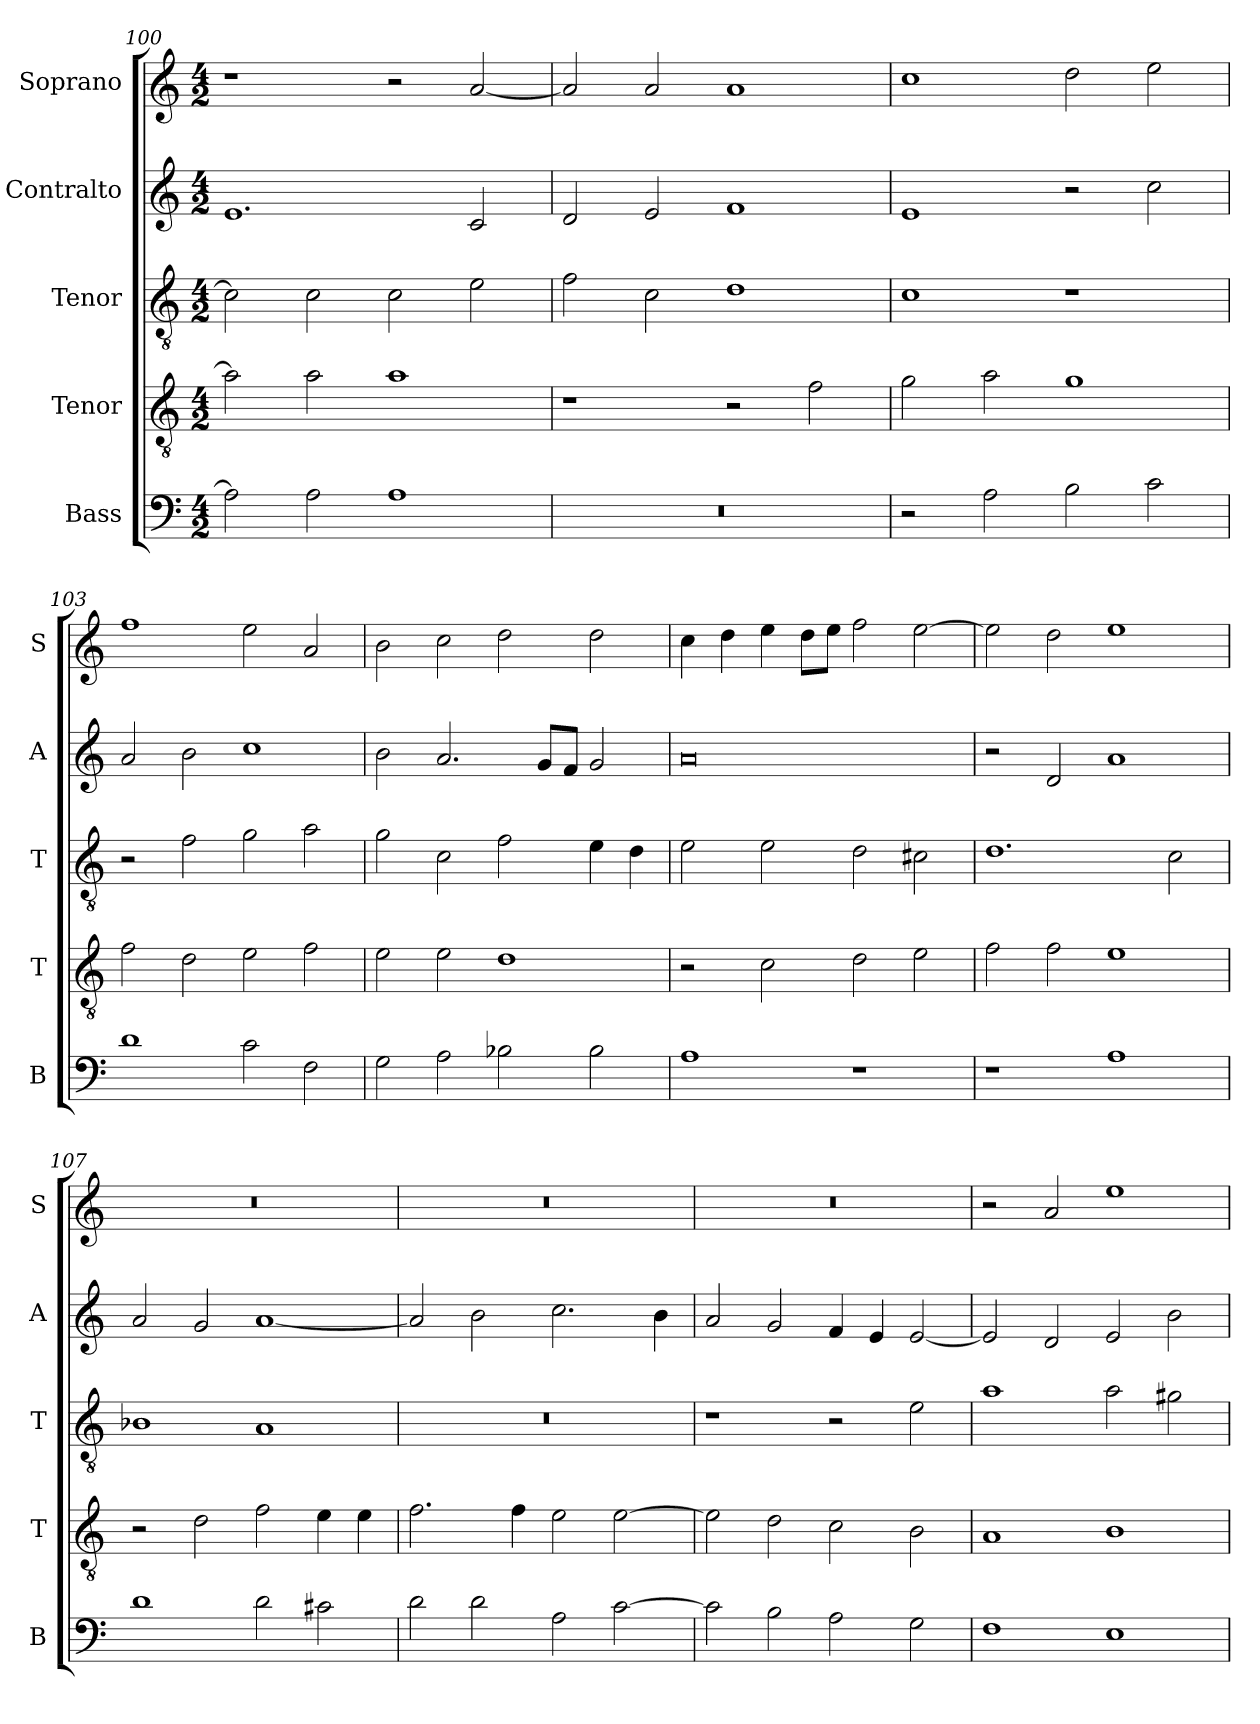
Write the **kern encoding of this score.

**kern	**kern	**kern	**kern	**kern
*part5	*part4	*part3	*part2	*part1
*staff5	*staff4	*staff3	*staff2	*staff1
*I"Bass	*I"Tenor	*I"Tenor	*I"Contralto	*I"Soprano
*I'B	*I'T	*I'T	*I'A	*I'S
*clefF4	*clefGv2	*clefGv2	*clefG2	*clefG2
*k[]	*k[]	*k[]	*k[]	*k[]
*A:aeo	*A:aeo	*A:aeo	*A:aeo	*A:aeo
*M4/2	*M4/2	*M4/2	*M4/2	*M4/2
=100	=100	=100	=100	=100
2A]	2a]	2c]	1.e	1r
2A	2a	2c	.	.
1A	1a	2c	.	2r
.	.	2e	2c	[2a
=101	=101	=101	=101	=101
0r	1r	2f	2d	2a]
.	.	2c	2e	2a
.	2r	1d	1f	1a
.	2f	.	.	.
=102	=102	=102	=102	=102
2r	2g	1c	1e	1cc
2A	2a	.	.	.
2B	1g	1r	2r	2dd
2c	.	.	2cc	2ee
=103	=103	=103	=103	=103
1d	2f	2r	2a	1ff
.	2d	2f	2b	.
2c	2e	2g	1cc	2ee
2F	2f	2a	.	2a
=104	=104	=104	=104	=104
2G	2e	2g	2b	2b
2A	2e	2c	2.a	2cc
2B-X	1d	2f	.	2dd
.	.	.	8g/L	.
.	.	.	8f/J	.
2B-	.	4e	2g	2dd
.	.	4d	.	.
=105	=105	=105	=105	=105
1A	2r	2e	0a	4cc
.	.	.	.	4dd
.	2c	2e	.	4ee
.	.	.	.	8dd\L
.	.	.	.	8ee\J
1r	2d	2d	.	2ff
.	2e	2c#X	.	[2ee
=106	=106	=106	=106	=106
1r	2f	1.d	2r	2ee]
.	2f	.	2d	2dd
1A	1e	.	1a	1ee
.	.	2c	.	.
=107	=107	=107	=107	=107
1d	2r	1B-X	2a	0r
.	2d	.	2g	.
2d	2f	1A	[1a	.
2c#X	4e	.	.	.
.	4e	.	.	.
=108	=108	=108	=108	=108
2d	2.f	0r	2a]	0r
2d	.	.	2b	.
.	4f	.	.	.
2A	2e	.	2.cc	.
[2c	[2e	.	.	.
.	.	.	4b	.
=109	=109	=109	=109	=109
2c]	2e]	1r	2a	0r
2B	2d	.	2g	.
2A	2c	2r	4f	.
.	.	.	4e	.
2G	2B	2e	[2e	.
=110	=110	=110	=110	=110
1F	1A	1a	2e]	2r
.	.	.	2d	2a
1E	1B	2a	2e	1ee
.	.	2g#X	2b	.
=	=	=	=	=
*-	*-	*-	*-	*-
